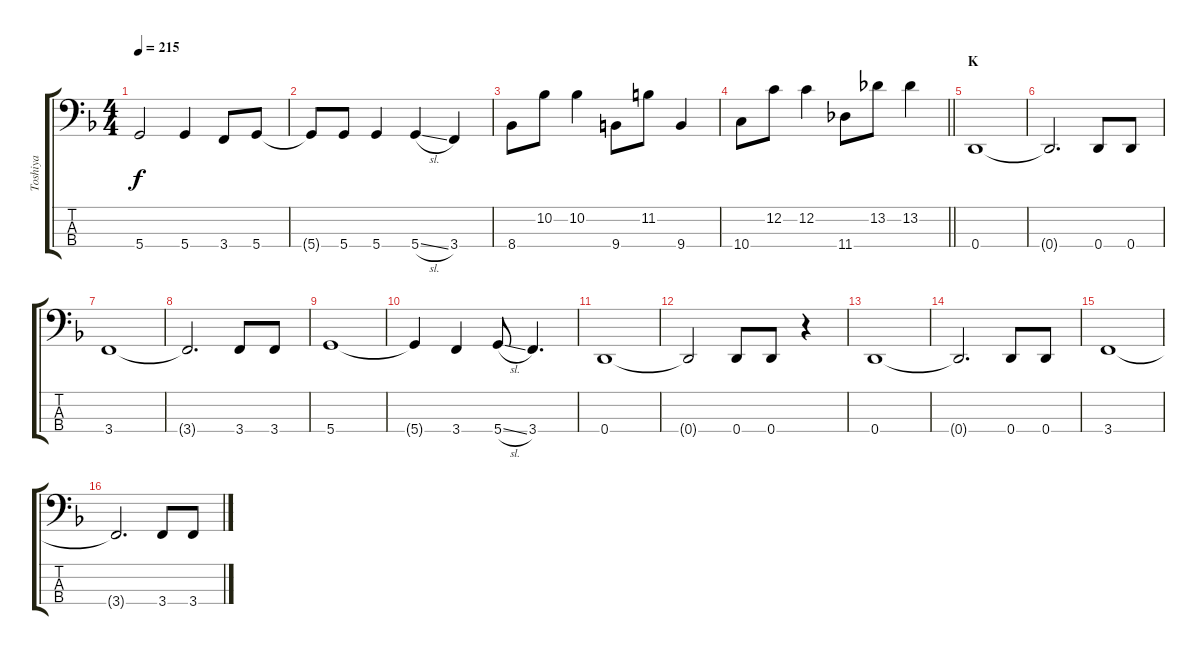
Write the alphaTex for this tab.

\track ("Toshiya" "Toshiya") {instrument electricbasspick}
\staff {score tabs}
\tuning (F2 C2 G1 D1) {hide}
\ts (4 4)
\tempo 215
\clef f4
\ks f
5.4.2{dy f} 5.4.4 3.4.8 5.4.8 |
5.4{t}.8 5.4.8 5.4.4 5.4{sl}.4 3.4.4 |
8.4.8 10.2.8 10.2.4 9.4.8 11.2.8 9.4.4 |
\barLineRight lightlight
10.4.8 12.2.8 12.2.4 11.4.8 13.2.8 13.2.4 |
\section ("" "K")
0.4.1 |
0.4{t}.2{d} 0.4.8 0.4.8 |
3.4.1 |
3.4{t}.2{d} 3.4.8 3.4.8 |
5.4.1 |
5.4{t}.4 3.4.4 5.4{sl}.8 3.4.4{d} |
0.4.1 |
0.4{t}.2 0.4.8 0.4.8 r.4 |
0.4.1 |
0.4{t}.2{d} 0.4.8 0.4.8 |
3.4.1 |
3.4{t}.2{d} 3.4.8 3.4.8
